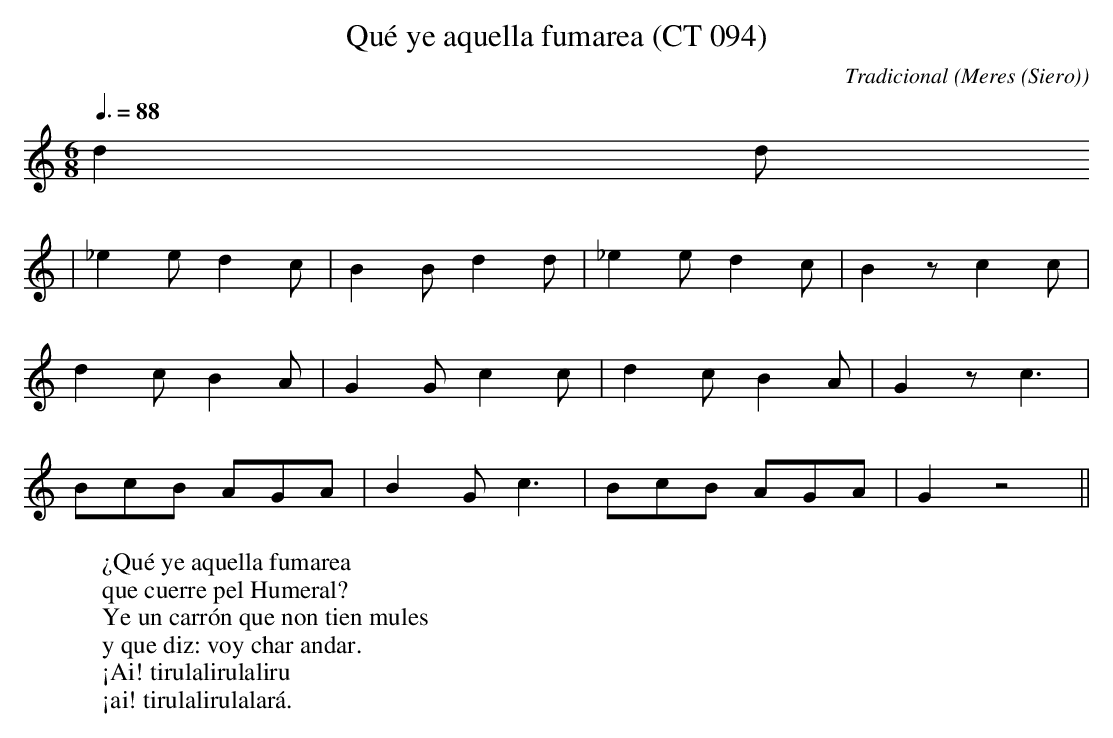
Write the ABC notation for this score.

X:1
T:Qué ye aquella fumarea (CT 094)
C:Tradicional
O:Meres (Siero)
M:6/8
L:1/8
Q:3/8=88
K:C
d2 d
|_e2 e d2 c|B2 B d2 d|_e2 e d2 c|B2 z c2 c|
d2 c B2 A|G2 G c2 c|d2 c B2 A|G2 z c3|
BcB AGA|B2 G c3|BcB AGA|G2 z4||
W:¿Qué ye aquella fumarea
W:que cuerre pel Humeral?
W:Ye un carrón que non tien mules
W:y que diz: voy char andar.
W:¡Ai! tirulalirulaliru
W:¡ai! tirulalirulalará.
W:
